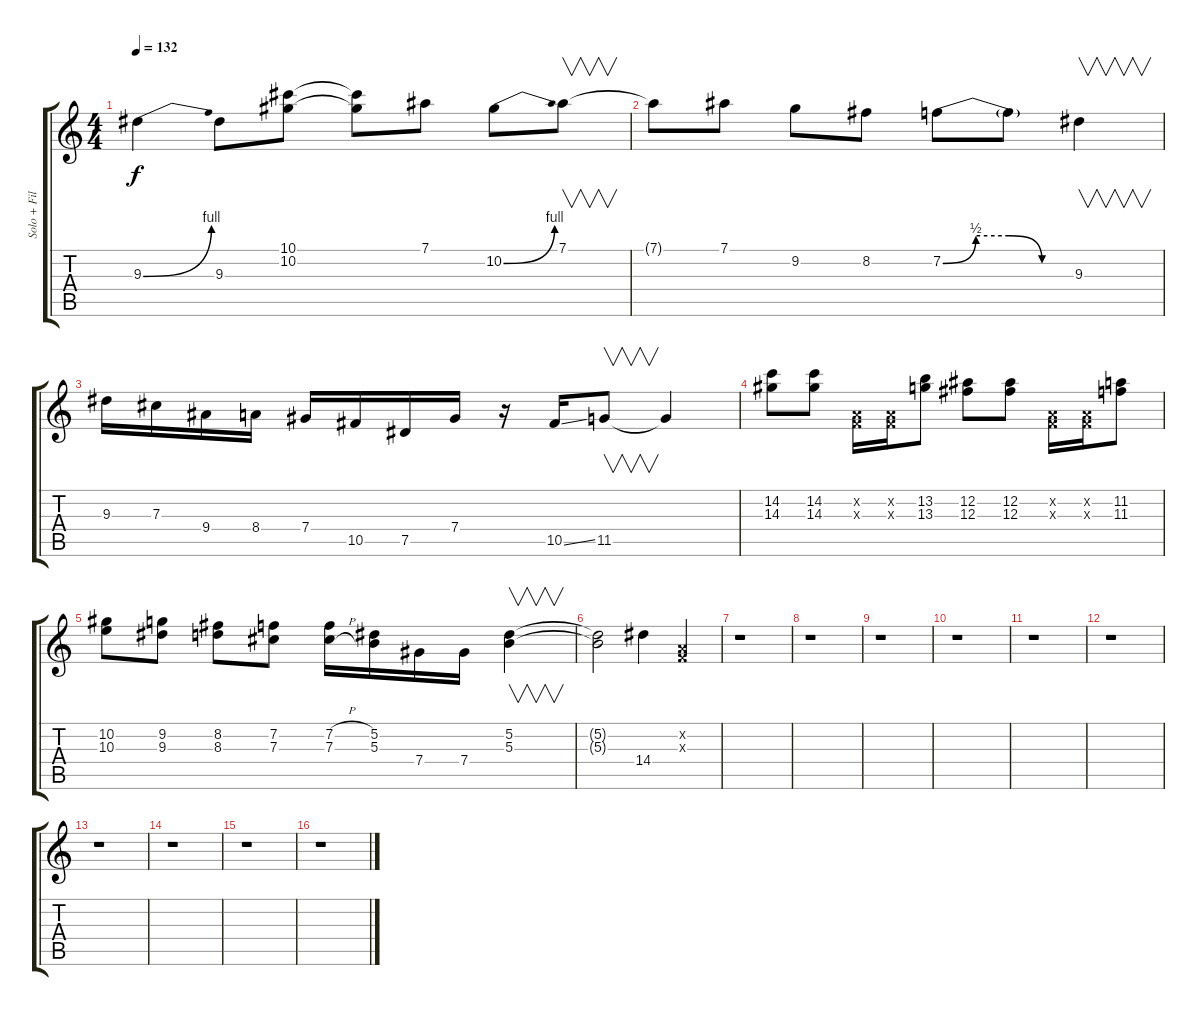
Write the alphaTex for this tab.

\track ("Solo + Fills" "Solo + Fil") {instrument distortionguitar}
\staff {score tabs}
\tuning (Eb4 Bb3 Gb3 Db3 Ab2 Eb2) {hide}
\ts (4 4)
\tempo 132
\clef g2
\ks c
9.3{be (bend 0 0 60 4)}.4{dy f} 9.3.8 (10.1 10.2).8 (10.1{t} 10.2{t}).8 7.1.8 10.2{be (bend 0 0 60 4)}.8 7.1.8{v} |
7.1{t}.8 7.1.8 9.2.8 8.2.8 7.2{be (custom 0 0 15 2 30 2 45 0 60 0)}.8 7.2{t}.8 9.3.4{v} |
9.3.16 7.3.16 9.4.16 8.4.16 7.4.16 10.5.16 7.5.16 7.4.16 r.16 10.5{ss}.16 11.5.8{v} 11.5{t}.4 |
(14.2 14.3).8 (14.2 14.3).8 (-1.2{x} -1.3{x}).16 (-1.2{x} -1.3{x}).16 (13.2 13.3).8 (12.2 12.3).8 (12.2 12.3).8 (-1.2{x} -1.3{x}).16 (-1.2{x} -1.3{x}).16 (11.2 11.3).8 |
(10.2 10.3).8 (9.2 9.3).8 (8.2 8.3).8 (7.2 7.3).8 (7.2{h} 7.3{h}).16 (5.2 5.3).16 7.4.16 7.4.16 (5.2 5.3).4{v} |
(5.2{t} 5.3{t}).2 14.4.4 (-1.2{x} -1.3{x}).4 |
r.1 |
r.1 |
r.1 |
r.1 |
r.1 |
r.1 |
r.1 |
r.1 |
r.1 |
r.1
